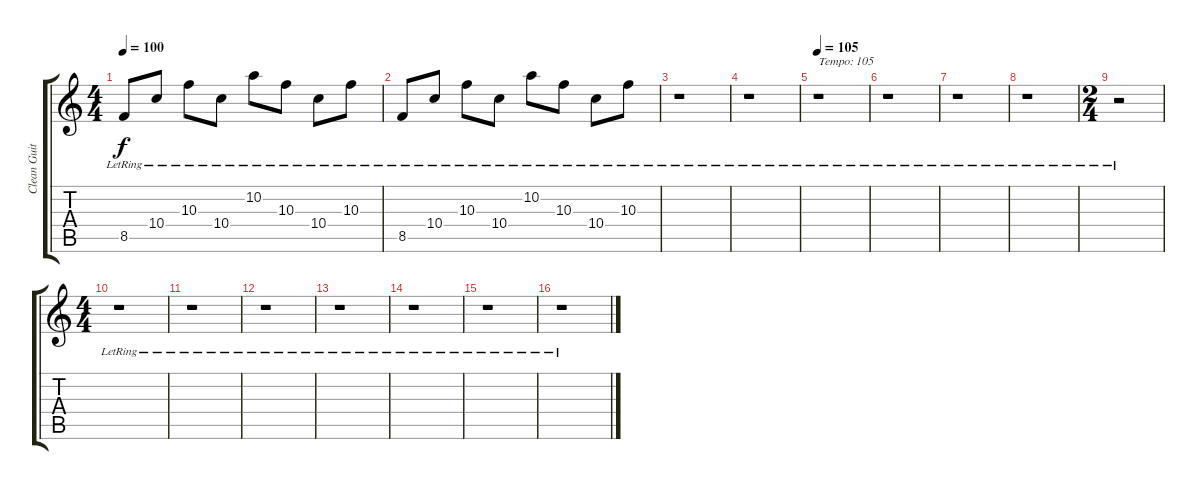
\track ("Clean Guitar 1" "Clean Guit") {instrument electricguitarjazz}
\staff {score tabs}
\tuning (E4 B3 G3 D3 A2 D2) {hide}
\ts (4 4)
\tempo 100
\clef g2
\ks c
8.5{lr}.8{dy f} 10.4{lr}.8 10.3{lr}.8 10.4{lr}.8 10.2{lr}.8 10.3{lr}.8 10.4{lr}.8 10.3{lr}.8 |
8.5{lr}.8 10.4{lr}.8 10.3{lr}.8 10.4{lr}.8 10.2{lr}.8 10.3{lr}.8 10.4{lr}.8 10.3{lr}.8 |
r.1 |
r.1 |
\tempo 105
r.1{txt "Tempo: 105"} |
r.1 |
r.1 |
r.1 |
\ts (2 4)
r.2 |
\ts (4 4)
r.1 |
r.1 |
r.1 |
r.1 |
r.1 |
r.1 |
r.1
